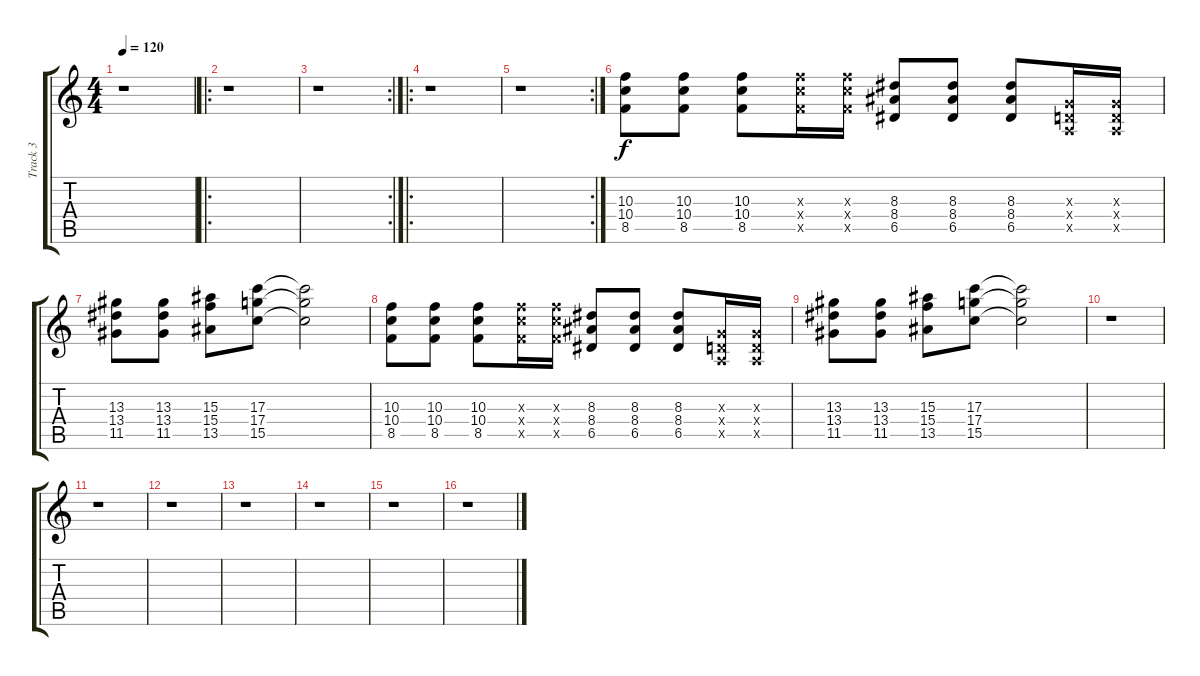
\track ("Track 3" "Track 3") {instrument distortionguitar}
\staff {score tabs}
\tuning (E4 B3 G3 D3 A2 E2) {hide}
\ts (4 4)
\tempo 120
\clef g2
\ks c
r.1{dy f instrument distortionguitar} |
\ro
r.1 |
\rc 2
r.1 |
\ro
r.1 |
\rc 2
r.1 |
(10.3 10.4 8.5).8 (10.3 10.4 8.5).8 (10.3 10.4 8.5).8 (10.3{x} 10.4{x} 8.5{x}).16 (10.3{x} 10.4{x} 8.5{x}).16 (8.3 8.4 6.5).8 (8.3 8.4 6.5).8 (8.3 8.4 6.5).8 (0.3{x} 0.4{x} 0.5{x}).16 (0.3{x} 0.4{x} 0.5{x}).16 |
(13.3 13.4 11.5).8 (13.3 13.4 11.5).8 (15.3 15.4 13.5).8 (17.3 17.4 15.5).8 (17.3{t} 17.4{t} 15.5{t}).2 |
(10.3 10.4 8.5).8 (10.3 10.4 8.5).8 (10.3 10.4 8.5).8 (10.3{x} 10.4{x} 8.5{x}).16 (10.3{x} 10.4{x} 8.5{x}).16 (8.3 8.4 6.5).8 (8.3 8.4 6.5).8 (8.3 8.4 6.5).8 (0.3{x} 0.4{x} 0.5{x}).16 (0.3{x} 0.4{x} 0.5{x}).16 |
(13.3 13.4 11.5).8 (13.3 13.4 11.5).8 (15.3 15.4 13.5).8 (17.3 17.4 15.5).8 (17.3{t} 17.4{t} 15.5{t}).2 |
r.1 |
r.1 |
r.1 |
r.1 |
r.1 |
r.1 |
r.1
